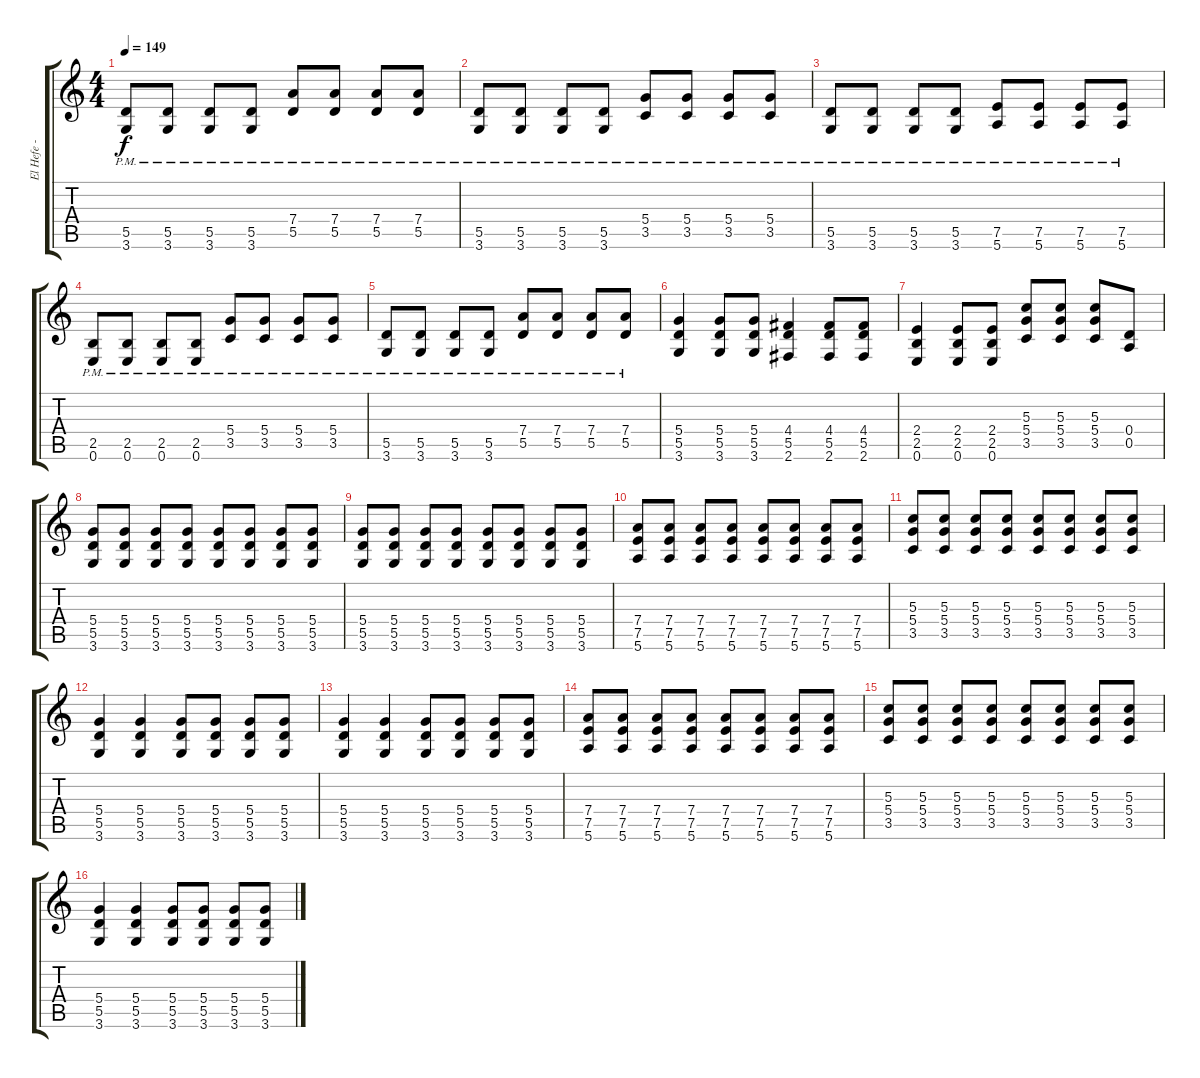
\track ("El Hefe - Guitar" "El Hefe - ") {instrument distortionguitar}
\staff {score tabs}
\tuning (E4 B3 G3 D3 A2 E2) {hide}
\ts (4 4)
\tempo 149
\clef g2
\ks c
(5.5{pm} 3.6{pm}).8{dy f} (5.5{pm} 3.6{pm}).8 (5.5{pm} 3.6{pm}).8 (5.5{pm} 3.6{pm}).8 (7.4{pm} 5.5{pm}).8 (7.4{pm} 5.5{pm}).8 (7.4{pm} 5.5{pm}).8 (7.4{pm} 5.5{pm}).8 |
(5.5{pm} 3.6{pm}).8 (5.5{pm} 3.6{pm}).8 (5.5{pm} 3.6{pm}).8 (5.5{pm} 3.6{pm}).8 (5.4{pm} 3.5{pm}).8 (5.4{pm} 3.5{pm}).8 (5.4{pm} 3.5{pm}).8 (5.4{pm} 3.5{pm}).8 |
(5.5{pm} 3.6{pm}).8 (5.5{pm} 3.6{pm}).8 (5.5{pm} 3.6{pm}).8 (5.5{pm} 3.6{pm}).8 (7.5{pm} 5.6{pm}).8 (7.5{pm} 5.6{pm}).8 (7.5{pm} 5.6{pm}).8 (7.5{pm} 5.6{pm}).8 |
(2.5{pm} 0.6{pm}).8 (2.5{pm} 0.6{pm}).8 (2.5{pm} 0.6{pm}).8 (2.5{pm} 0.6{pm}).8 (5.4{pm} 3.5{pm}).8 (5.4{pm} 3.5{pm}).8 (5.4{pm} 3.5{pm}).8 (5.4{pm} 3.5{pm}).8 |
(5.5{pm} 3.6{pm}).8 (5.5{pm} 3.6{pm}).8 (5.5{pm} 3.6{pm}).8 (5.5{pm} 3.6{pm}).8 (7.4{pm} 5.5{pm}).8 (7.4{pm} 5.5{pm}).8 (7.4{pm} 5.5{pm}).8 (7.4{pm} 5.5{pm}).8 |
(5.4 5.5 3.6).4 (5.4 5.5 3.6).8 (5.4 5.5 3.6).8 (4.4 5.5 2.6).4 (4.4 5.5 2.6).8 (4.4 5.5 2.6).8 |
(2.4 2.5 0.6).4 (2.4 2.5 0.6).8 (2.4 2.5 0.6).8 (5.3 5.4 3.5).8 (5.3 5.4 3.5).8 (5.3 5.4 3.5).8 (0.4 0.5).8 |
(5.4 5.5 3.6).8 (5.4 5.5 3.6).8 (5.4 5.5 3.6).8 (5.4 5.5 3.6).8 (5.4 5.5 3.6).8 (5.4 5.5 3.6).8 (5.4 5.5 3.6).8 (5.4 5.5 3.6).8 |
(5.4 5.5 3.6).8 (5.4 5.5 3.6).8 (5.4 5.5 3.6).8 (5.4 5.5 3.6).8 (5.4 5.5 3.6).8 (5.4 5.5 3.6).8 (5.4 5.5 3.6).8 (5.4 5.5 3.6).8 |
(7.4 7.5 5.6).8 (7.4 7.5 5.6).8 (7.4 7.5 5.6).8 (7.4 7.5 5.6).8 (7.4 7.5 5.6).8 (7.4 7.5 5.6).8 (7.4 7.5 5.6).8 (7.4 7.5 5.6).8 |
(5.3 5.4 3.5).8 (5.3 5.4 3.5).8 (5.3 5.4 3.5).8 (5.3 5.4 3.5).8 (5.3 5.4 3.5).8 (5.3 5.4 3.5).8 (5.3 5.4 3.5).8 (5.3 5.4 3.5).8 |
(5.4 5.5 3.6).4 (5.4 5.5 3.6).4 (5.4 5.5 3.6).8 (5.4 5.5 3.6).8 (5.4 5.5 3.6).8 (5.4 5.5 3.6).8 |
(5.4 5.5 3.6).4 (5.4 5.5 3.6).4 (5.4 5.5 3.6).8 (5.4 5.5 3.6).8 (5.4 5.5 3.6).8 (5.4 5.5 3.6).8 |
(7.4 7.5 5.6).8 (7.4 7.5 5.6).8 (7.4 7.5 5.6).8 (7.4 7.5 5.6).8 (7.4 7.5 5.6).8 (7.4 7.5 5.6).8 (7.4 7.5 5.6).8 (7.4 7.5 5.6).8 |
(5.3 5.4 3.5).8 (5.3 5.4 3.5).8 (5.3 5.4 3.5).8 (5.3 5.4 3.5).8 (5.3 5.4 3.5).8 (5.3 5.4 3.5).8 (5.3 5.4 3.5).8 (5.3 5.4 3.5).8 |
(5.4 5.5 3.6).4 (5.4 5.5 3.6).4 (5.4 5.5 3.6).8 (5.4 5.5 3.6).8 (5.4 5.5 3.6).8 (5.4 5.5 3.6).8
